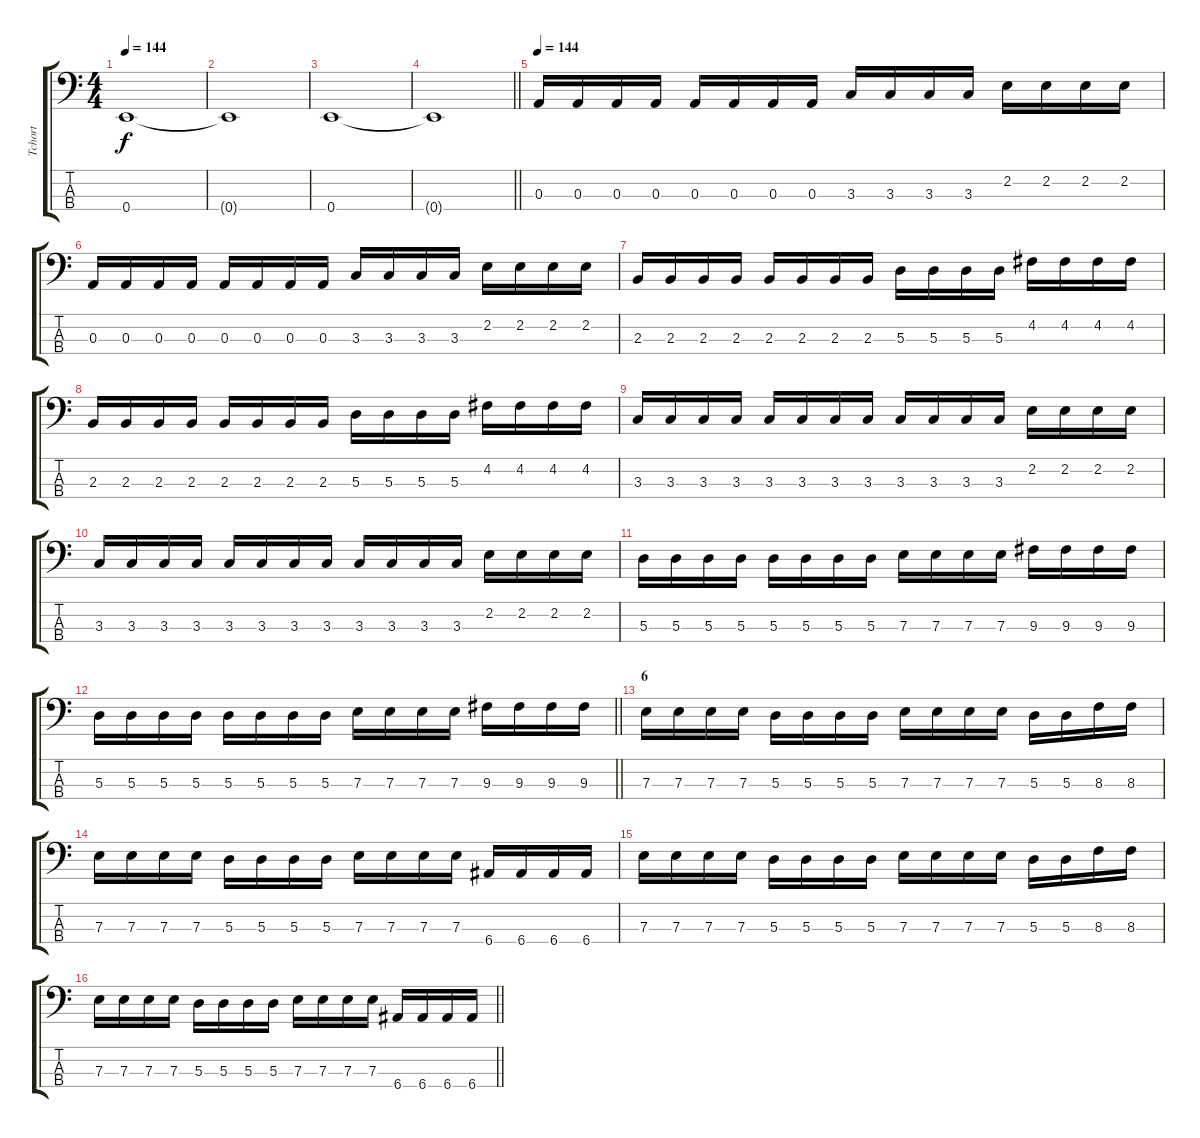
\track ("Tchort" "Tchort") {instrument electricbassfinger}
\staff {score tabs}
\tuning (G2 D2 A1 E1) {hide}
\ts (4 4)
\tempo 144
\clef f4
\ks c
0.4.1{dy f} |
0.4{t}.1 |
0.4.1 |
\barLineRight lightlight
0.4{t}.1 |
\section ("" "")
\tempo 144
0.3.16 0.3.16 0.3.16 0.3.16 0.3.16 0.3.16 0.3.16 0.3.16 3.3.16 3.3.16 3.3.16 3.3.16 2.2.16 2.2.16 2.2.16 2.2.16 |
0.3.16 0.3.16 0.3.16 0.3.16 0.3.16 0.3.16 0.3.16 0.3.16 3.3.16 3.3.16 3.3.16 3.3.16 2.2.16 2.2.16 2.2.16 2.2.16 |
2.3.16 2.3.16 2.3.16 2.3.16 2.3.16 2.3.16 2.3.16 2.3.16 5.3.16 5.3.16 5.3.16 5.3.16 4.2.16 4.2.16 4.2.16 4.2.16 |
2.3.16 2.3.16 2.3.16 2.3.16 2.3.16 2.3.16 2.3.16 2.3.16 5.3.16 5.3.16 5.3.16 5.3.16 4.2.16 4.2.16 4.2.16 4.2.16 |
3.3.16 3.3.16 3.3.16 3.3.16 3.3.16 3.3.16 3.3.16 3.3.16 3.3.16 3.3.16 3.3.16 3.3.16 2.2.16 2.2.16 2.2.16 2.2.16 |
3.3.16 3.3.16 3.3.16 3.3.16 3.3.16 3.3.16 3.3.16 3.3.16 3.3.16 3.3.16 3.3.16 3.3.16 2.2.16 2.2.16 2.2.16 2.2.16 |
5.3.16 5.3.16 5.3.16 5.3.16 5.3.16 5.3.16 5.3.16 5.3.16 7.3.16 7.3.16 7.3.16 7.3.16 9.3.16 9.3.16 9.3.16 9.3.16 |
\barLineRight lightlight
5.3.16 5.3.16 5.3.16 5.3.16 5.3.16 5.3.16 5.3.16 5.3.16 7.3.16 7.3.16 7.3.16 7.3.16 9.3.16 9.3.16 9.3.16 9.3.16 |
\section ("" "6")
7.3.16 7.3.16 7.3.16 7.3.16 5.3.16 5.3.16 5.3.16 5.3.16 7.3.16 7.3.16 7.3.16 7.3.16 5.3.16 5.3.16 8.3.16 8.3.16 |
7.3.16 7.3.16 7.3.16 7.3.16 5.3.16 5.3.16 5.3.16 5.3.16 7.3.16 7.3.16 7.3.16 7.3.16 6.4.16 6.4.16 6.4.16 6.4.16 |
7.3.16 7.3.16 7.3.16 7.3.16 5.3.16 5.3.16 5.3.16 5.3.16 7.3.16 7.3.16 7.3.16 7.3.16 5.3.16 5.3.16 8.3.16 8.3.16 |
\barLineRight lightlight
7.3.16 7.3.16 7.3.16 7.3.16 5.3.16 5.3.16 5.3.16 5.3.16 7.3.16 7.3.16 7.3.16 7.3.16 6.4.16 6.4.16 6.4.16 6.4.16
